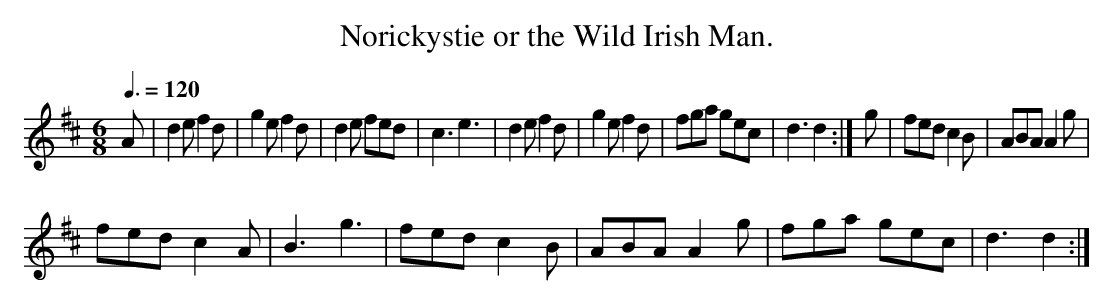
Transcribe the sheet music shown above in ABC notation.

X:1
T:Norickystie or the Wild Irish Man.
M:6/8
L:1/8
Q:3/8=120
K:D major
A|d2e f2d|g2e f2d| d2e fed|c3 e3 |
  d2e f2d|g2e f2d| fga gec|d3 d2:|
g|fed c2B|ABA A2g|!fed c2A|B3 g3 |
  fed c2B|ABA A2g| fga gec|d3 d2:|
